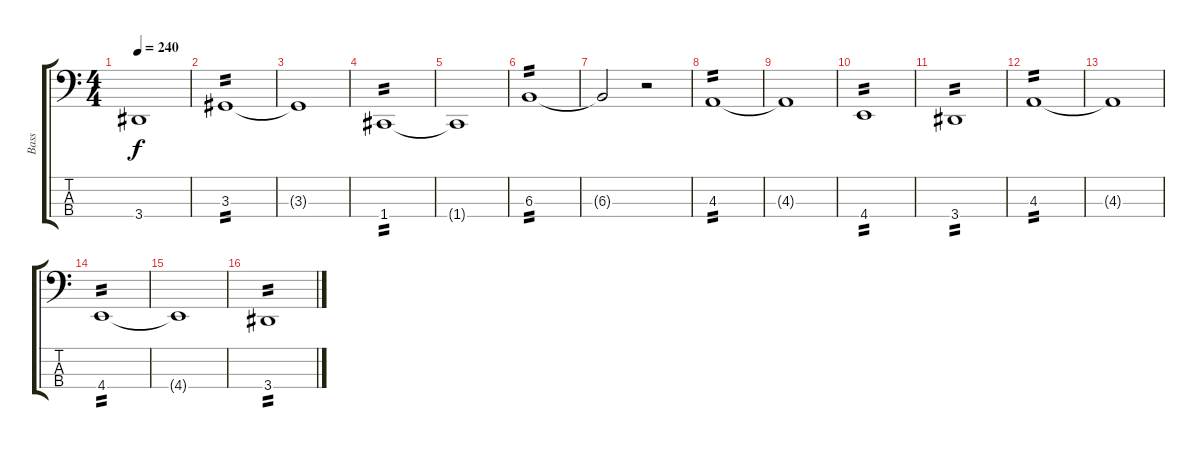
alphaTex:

\track ("Bass" "Bass") {instrument electricbasspick}
\staff {score tabs}
\tuning (Eb2 Bb1 F1 C1) {hide}
\ts (4 4)
\tempo 240
\clef f4
\ks c
3.4{t}.1{dy f} |
3.3.1{tp 2} |
3.3{t}.1 |
1.4.1{tp 2} |
1.4{t}.1 |
6.3.1{tp 2} |
6.3{t}.2 r.2 |
4.3.1{tp 2} |
4.3{t}.1 |
4.4.1{tp 2} |
3.4.1{tp 2} |
4.3.1{tp 2} |
4.3{t}.1 |
4.4.1{tp 2} |
4.4{t}.1 |
3.4.1{tp 2}
